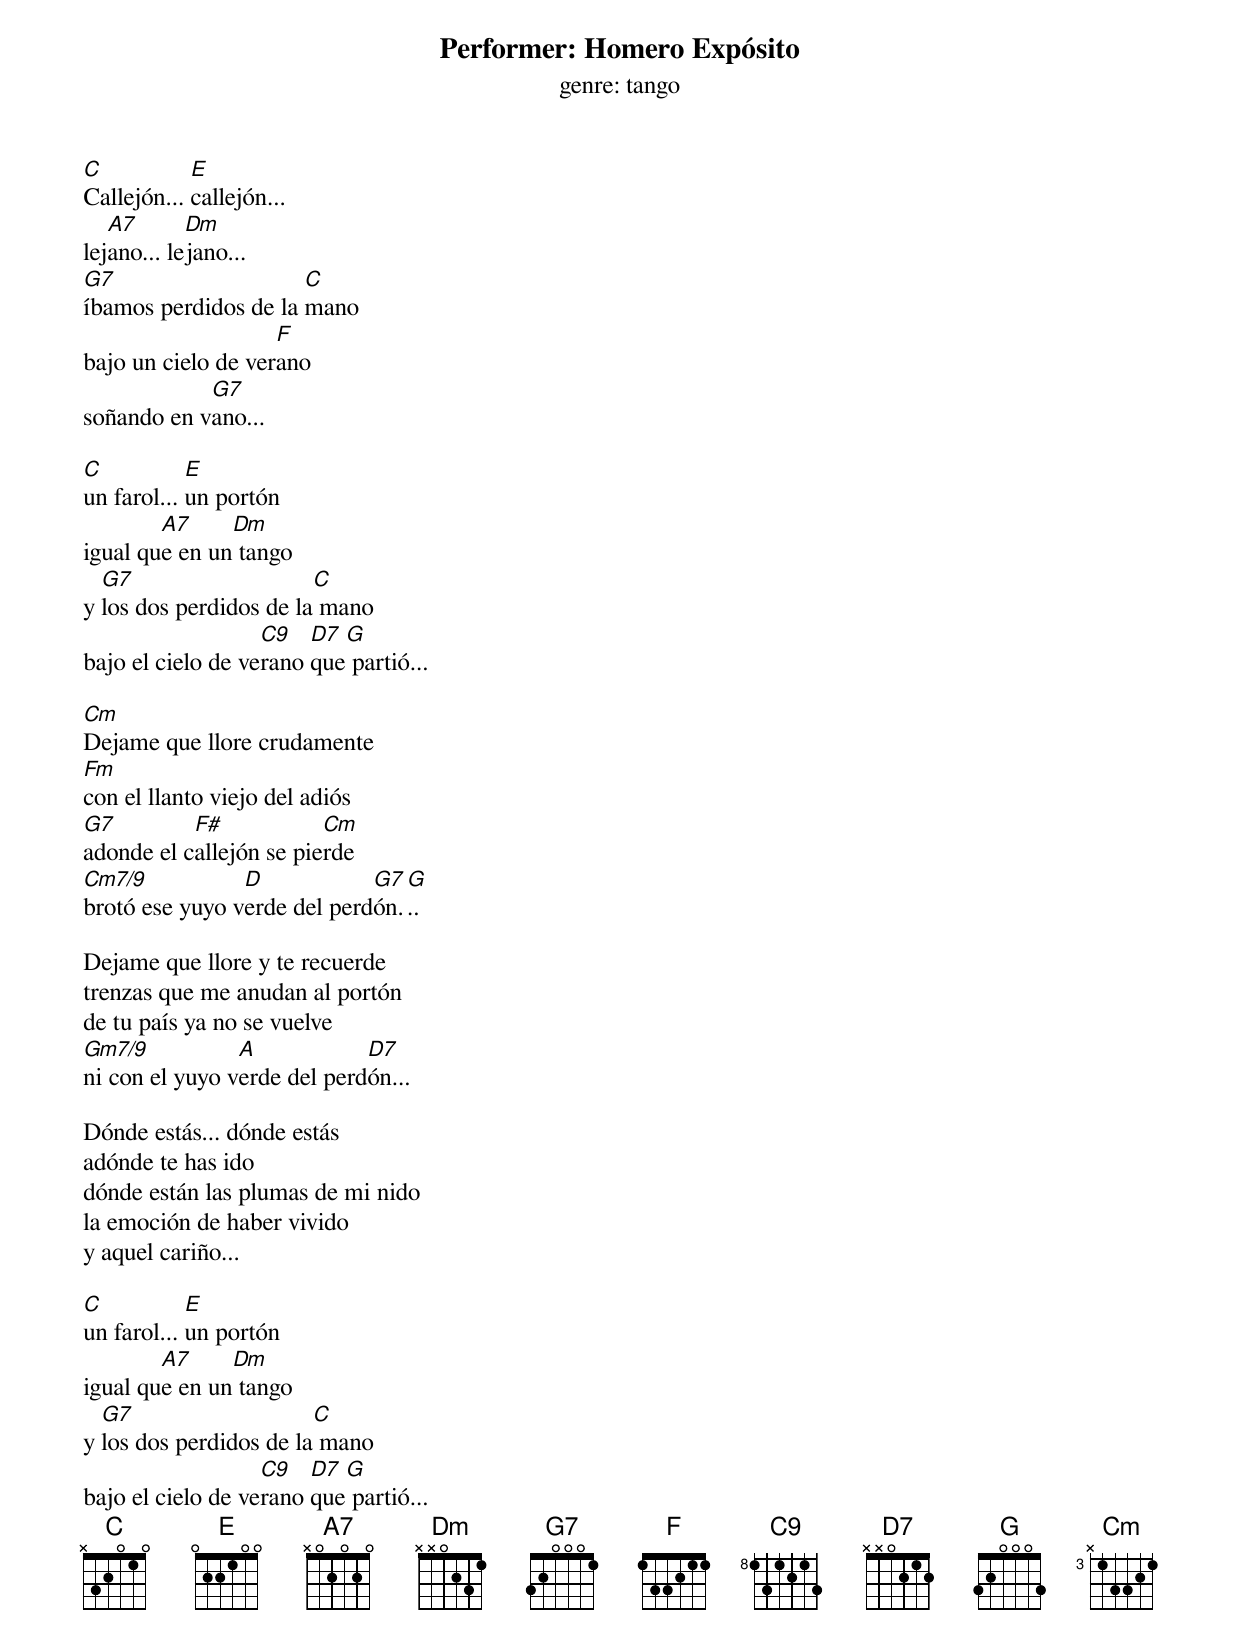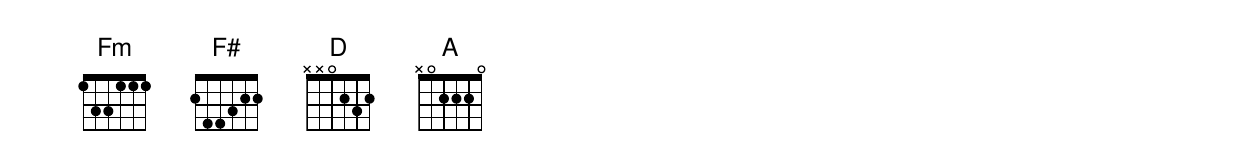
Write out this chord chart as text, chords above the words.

Performer: Homero Expósito
genre: tango

C           E
Callejón... callejón...
   A7       Dm
lejano... lejano...
G7                    C
íbamos perdidos de la mano
                    F
bajo un cielo de verano
            G7
soñando en vano...

C           E
un farol... un portón
	A7     Dm
igual que en un tango
  G7                    C
y los dos perdidos de la mano
                   C9   D7 G
bajo el cielo de verano que partió...

Cm
Dejame que llore crudamente
Fm
con el llanto viejo del adiós
G7         F#            Cm
adonde el callejón se pierde
Cm7/9           D            G7 G
brotó ese yuyo verde del perdón...

Dejame que llore y te recuerde
trenzas que me anudan al portón
de tu país ya no se vuelve
Gm7/9           A            D7
ni con el yuyo verde del perdón...

Dónde estás... dónde estás
adónde te has ido
dónde están las plumas de mi nido
la emoción de haber vivido
y aquel cariño...

C           E
un farol... un portón
	A7     Dm
igual que en un tango
  G7                    C
y los dos perdidos de la mano
                   C9   D7 G
bajo el cielo de verano que partió...
